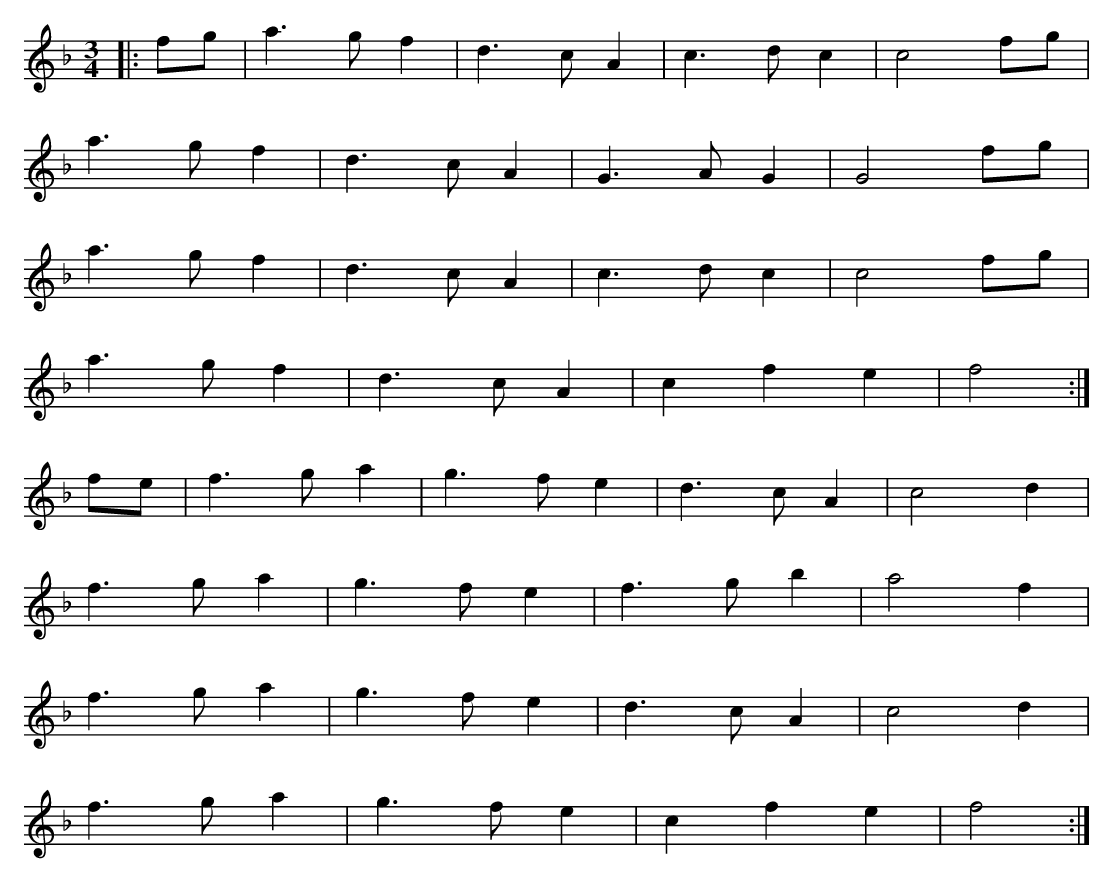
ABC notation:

X:1
M:3/4
K:F
|:fg|a3gf2|d3cA2|c3 dc2|c4fg|
a3gf2|d3cA2|G3 AG2|G4fg|
a3gf2|d3cA2|c3 dc2|c4fg|
a3gf2|d3cA2|c2f2e2|f4:|
fe|f3ga2|g3fe2|d3cA2|c4 d2|
f3ga2|g3fe2|f3gb2|a4f2|
f3ga2|g3fe2|d3cA2|c4 d2|
f3ga2|g3fe2|c2f2e2|f4:|
